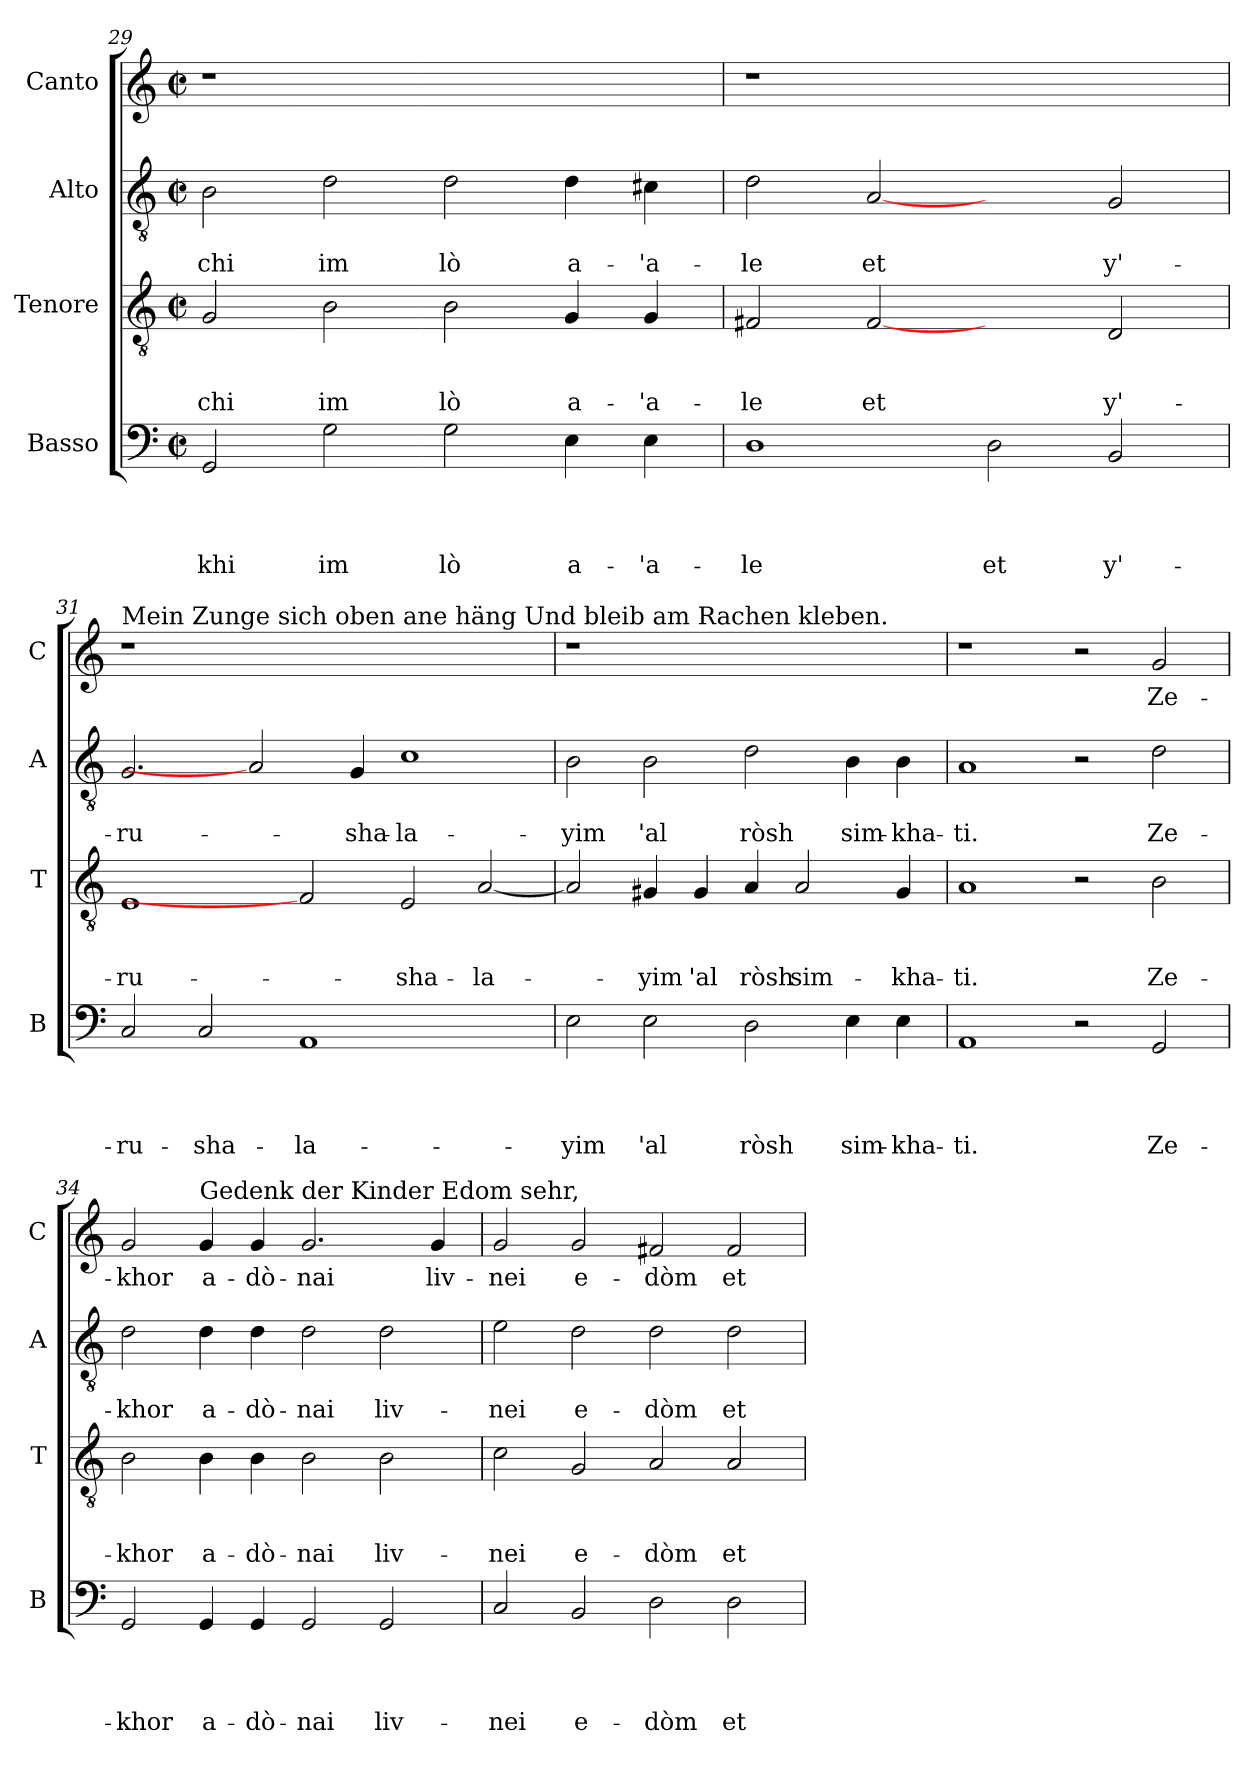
**kern	**text	**text	**text	**text	**kern	**text	**text	**text	**kern	**text	**text	**kern	**text
*part4	*part4	*part4	*part4	*part4	*part3	*part3	*part3	*part3	*part2	*part2	*part2	*part1	*part1
*staff4	*staff4	*staff4	*staff4	*staff4	*staff3	*staff3	*staff3	*staff3	*staff2	*staff2	*staff2	*staff1	*staff1
*I"Basso	*	*	*	*	*I"Tenore	*	*	*	*I"Alto	*	*	*I"Canto	*
*I'B	*	*	*	*	*I'T	*	*	*	*I'A	*	*	*I'C	*
*clefF4	*	*	*	*	*clefGv2	*	*	*	*clefGv2	*	*	*clefG2	*
*k[]	*	*	*	*	*k[]	*	*	*	*k[]	*	*	*k[]	*
*C:	*	*	*	*	*C:	*	*	*	*C:	*	*	*C:	*
*M2/2	*	*	*	*	*M2/2	*	*	*	*M2/2	*	*	*M2/2	*
*met(c|)	*	*	*	*	*met(c|)	*	*	*	*met(c|)	*	*	*met(c|)	*
=29	=29	=29	=29	=29	=29	=29	=29	=29	=29	=29	=29	=29	=29
!	!	!	!	!LO:LY:b	!	!	!	!LO:LY:b	!	!	!LO:LY:b	!	!
2GG/	.	.	.	-khi	2G/	.	.	-chi	2B\	.	-chi	1r	.
!	!	!	!	!LO:LY:b	!	!	!	!LO:LY:b	!	!	!LO:LY:b	!	!
2G\	.	.	.	im	2B\	.	.	im	2d\	.	im	.	.
!	!	!	!	!LO:LY:b	!	!	!	!LO:LY:b	!	!	!LO:LY:b	!	!
2G\	.	.	.	lò	2B\	.	.	lò	2d\	.	lò	1ryy	.
!	!	!	!	!LO:LY:b	!	!	!	!LO:LY:b	!	!	!LO:LY:b	!	!
4E\	.	.	.	a-	4G/	.	.	a-	4d\	.	a-	.	.
!	!	!	!	!LO:LY:b	!	!	!	!LO:LY:b	!	!	!LO:LY:b	!	!
4E\	.	.	.	-'a-	4G/	.	.	-'a-	4c#X\	.	-'a-	.	.
=30	=30	=30	=30	=30	=30	=30	=30	=30	=30	=30	=30	=30	=30
!	!	!	!	!LO:LY:b	!	!	!	!LO:LY:b	!	!	!LO:LY:b	!	!
1D	.	.	.	-le	2F#X/	.	.	-le	2d\	.	-le	1r	.
!	!	!	!	!	!	!	!	!LO:LY:b	!	!	!LO:LY:b	!	!
.	.	.	.	.	[2F#	.	.	et	[2A	.	et	.	.
!	!	!	!	!LO:LY:b	!	!	!	!	!	!	!	!	!
2D\	.	.	.	et	2ryy	.	.	.	2ryy	.	.	1ryy	.
!	!	!	!	!LO:LY:b	!	!	!	!LO:LY:b	!	!	!LO:LY:b	!	!
2BB/	.	.	.	y'-	2D/	.	.	y'-	2G/	.	y'-	.	.
!!LO:LB:g=z
=31	=31	=31	=31	=31	=31	=31	=31	=31	=31	=31	=31	=31	=31
!	!	!	!	!	!	!	!	!	!	!	!	!LO:TX:a:t=Mein Zunge sich oben ane häng Und bleib am Rachen kleben.	!
!	!	!	!	!LO:LY:b	!	!	!	!LO:LY:b	!	!	!LO:LY:b	!	!
2C/	.	.	.	-ru-	1E	.	.	-ru-	2.G/	.	-ru-	1r	.
!	!	!	!	!LO:LY:b	!	!	!	!	!	!	!	!	!
2C/	.	.	.	-sha-	.	.	.	.	.	.	.	.	.
.	.	.	.	.	.	.	.	.	2A]	.	.	.	.
!	!	!	!	!LO:LY:b	!	!	!	!	!	!	!	!	!
1AA	.	.	.	-la-	2F#]	.	.	.	.	.	.	1.ryy	.
!	!	!	!	!	!	!	!	!	!	!	!LO:LY:b	!	!
.	.	.	.	.	.	.	.	.	4G/	.	-sha-	.	.
!	!	!	!	!	!	!	!	!LO:LY:b	!	!	!LO:LY:b	!	!
.	.	.	.	.	2E/	.	.	-sha-	1c	.	-la-	.	.
!	!	!	!	!	!	!	!	!LO:LY:b	!	!	!	!	!
2ryy	.	.	.	.	[2A/	.	.	-la-	.	.	.	.	.
=32	=32	=32	=32	=32	=32	=32	=32	=32	=32	=32	=32	=32	=32
!	!	!	!	!LO:LY:b	!	!	!	!	!	!	!LO:LY:b	!	!
2E\	.	.	.	-yim	2A/]	.	.	.	2B\	.	-yim	1r	.
!	!	!	!	!LO:LY:b	!	!	!	!LO:LY:b	!	!	!LO:LY:b	!	!
2E\	.	.	.	'al	4G#X/	.	.	-yim	2B\	.	'al	.	.
!	!	!	!	!	!	!	!	!LO:LY:b	!	!	!	!	!
.	.	.	.	.	4G#/	.	.	'al	.	.	.	.	.
!	!	!	!	!LO:LY:b	!	!	!	!LO:LY:b	!	!	!LO:LY:b	!	!
2D\	.	.	.	ròsh	4A/	.	.	ròsh	2d\	.	ròsh	1ryy	.
!	!	!	!	!	!	!	!	!LO:LY:b	!	!	!	!	!
.	.	.	.	.	2A/	.	.	sim-	.	.	.	.	.
!	!	!	!	!LO:LY:b	!	!	!	!	!	!	!LO:LY:b	!	!
4E\	.	.	.	sim-	.	.	.	.	4B\	.	sim-	.	.
!	!	!	!	!LO:LY:b	!	!	!	!LO:LY:b	!	!	!LO:LY:b	!	!
4E\	.	.	.	-kha-	4G#/	.	.	-kha-	4B\	.	-kha-	.	.
=33	=33	=33	=33	=33	=33	=33	=33	=33	=33	=33	=33	=33	=33
!	!	!	!	!LO:LY:b	!	!	!	!LO:LY:b	!	!	!LO:LY:b	!	!
1AA	.	.	.	-ti.	1A	.	.	-ti.	1A	.	-ti.	1r	.
2r	.	.	.	.	2r	.	.	.	2r	.	.	2r	.
!	!	!	!	!LO:LY:b	!	!	!	!LO:LY:b	!	!	!LO:LY:b	!	!LO:LY:b
2GG/	.	.	.	Ze-	2B\	.	.	Ze-	2d\	.	Ze-	2g/	Ze-
=34	=34	=34	=34	=34	=34	=34	=34	=34	=34	=34	=34	=34	=34
!	!	!	!	!LO:LY:b	!	!	!	!LO:LY:b	!	!	!LO:LY:b	!	!LO:LY:b
2GG/	.	.	.	-khor	2B\	.	.	-khor	2d\	.	-khor	2g/	-khor
!	!	!	!	!	!	!	!	!	!	!	!	!LO:TX:a:t=Gedenk der Kinder Edom sehr,	!
!	!	!	!	!LO:LY:b	!	!	!	!LO:LY:b	!	!	!LO:LY:b	!	!LO:LY:b
4GG/	.	.	.	a-	4B\	.	.	a-	4d\	.	a-	4g/	a-
!	!	!	!	!LO:LY:b	!	!	!	!LO:LY:b	!	!	!LO:LY:b	!	!LO:LY:b
4GG/	.	.	.	-dò-	4B\	.	.	-dò-	4d\	.	-dò-	4g/	-dò-
!	!	!	!	!LO:LY:b	!	!	!	!LO:LY:b	!	!	!LO:LY:b	!	!LO:LY:b
2GG/	.	.	.	-nai	2B\	.	.	-nai	2d\	.	-nai	2.g/	-nai
!	!	!	!	!LO:LY:b	!	!	!	!LO:LY:b	!	!	!LO:LY:b	!	!
2GG/	.	.	.	liv-	2B\	.	.	liv-	2d\	.	liv-	.	.
!	!	!	!	!	!	!	!	!	!	!	!	!	!LO:LY:b
.	.	.	.	.	.	.	.	.	.	.	.	4g/	liv-
=35	=35	=35	=35	=35	=35	=35	=35	=35	=35	=35	=35	=35	=35
!	!	!	!	!LO:LY:b	!	!	!	!LO:LY:b	!	!	!LO:LY:b	!	!LO:LY:b
2C/	.	.	.	-nei	2c\	.	.	-nei	2e\	.	-nei	2g/	-nei
!	!	!	!	!LO:LY:b	!	!	!	!LO:LY:b	!	!	!LO:LY:b	!	!LO:LY:b
2BB/	.	.	.	e-	2G/	.	.	e-	2d\	.	e-	2g/	e-
!	!	!	!	!LO:LY:b	!	!	!	!LO:LY:b	!	!	!LO:LY:b	!	!LO:LY:b
2D\	.	.	.	-dòm	2A/	.	.	-dòm	2d\	.	-dòm	2f#X/	-dòm
!	!	!	!	!LO:LY:b	!	!	!	!LO:LY:b	!	!	!LO:LY:b	!	!LO:LY:b
2D\	.	.	.	et	2A/	.	.	et	2d\	.	et	2f#/	et
=	=	=	=	=	=	=	=	=	=	=	=	=	=
*-	*-	*-	*-	*-	*-	*-	*-	*-	*-	*-	*-	*-	*-
